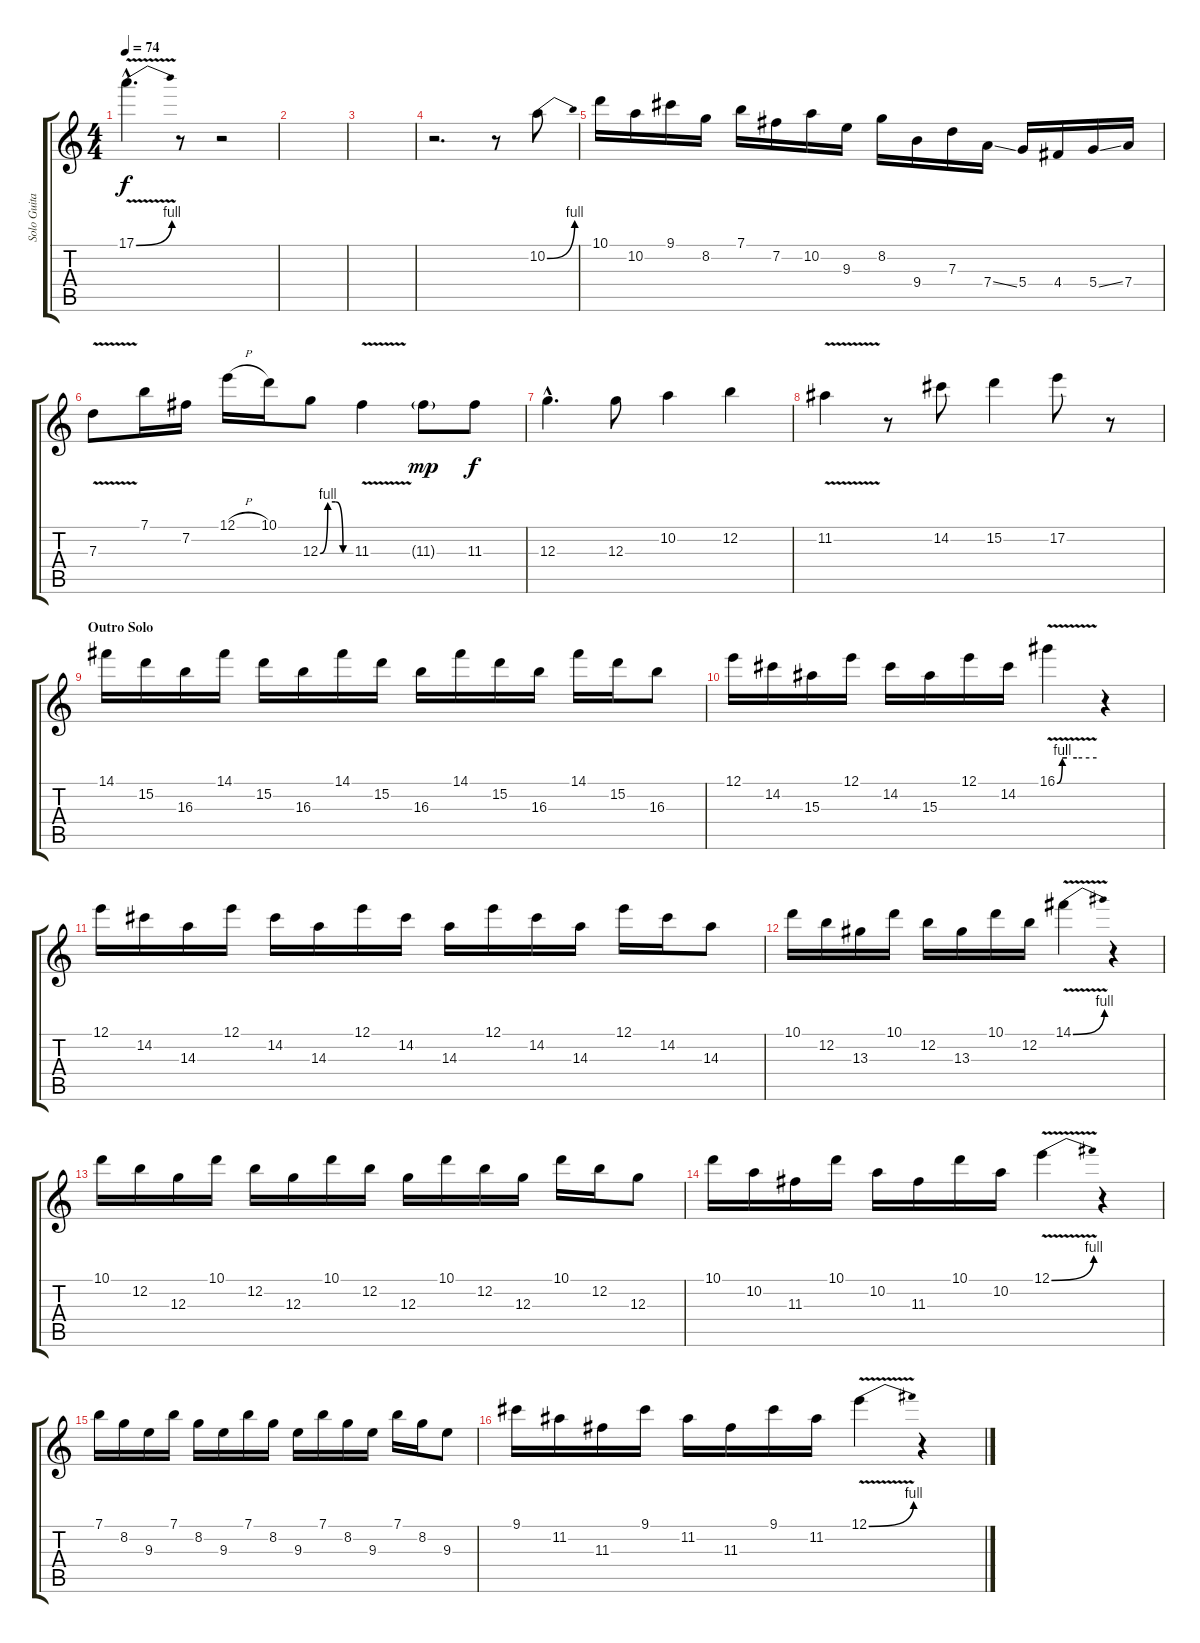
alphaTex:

\track ("Solo Guitar #1" "Solo Guita") {instrument distortionguitar}
\staff {score tabs}
\tuning (E4 B3 G3 D3 A2 E2) {hide}
\ts (4 4)
\tempo 74
\clef g2
\ks c
17.1{be (bend 0 0 60 4) v hac}.4{d dy f} r.8 r.2 |
|
|
r.2{d} r.8 10.2{be (bend 0 0 60 4)}.8 |
10.1.16 10.2.16 9.1.16 8.2.16 7.1.16 7.2.16 10.2.16 9.3.16 8.2.16 9.4.16 7.3.16 7.4{ss}.16 5.4.16 4.4.16 5.4{ss}.16 7.4.16 |
7.3{v}.8 7.1.16 7.2.16 12.1{h}.16 10.1.16 12.3{be (custom 0 0 15 4 30 4 45 0 60 0)}.8 11.3{v}.4 11.3{g}.8{dy mp} 11.3.8{dy f} |
12.3{hac}.4{d} 12.3.8 10.2.4 12.2.4 |
11.2{v}.4 r.8 14.2.8 15.2.4 17.2.8 r.8 |
\section ("" "Outro Solo")
14.1.16 15.2.16 16.3.16 14.1.16 15.2.16 16.3.16 14.1.16 15.2.16 16.3.16 14.1.16 15.2.16 16.3.16 14.1.16 15.2.16 16.3.8 |
12.1.16 14.2.16 15.3.16 12.1.16 14.2.16 15.3.16 12.1.16 14.2.16 16.1{be (custom 0 0 8 4 15 4 30 4 60 4) v}.4 r.4 |
12.1.16 14.2.16 14.3.16 12.1.16 14.2.16 14.3.16 12.1.16 14.2.16 14.3.16 12.1.16 14.2.16 14.3.16 12.1.16 14.2.16 14.3.8 |
10.1.16 12.2.16 13.3.16 10.1.16 12.2.16 13.3.16 10.1.16 12.2.16 14.1{be (bend 0 0 60 4) v}.4 r.4 |
10.1.16 12.2.16 12.3.16 10.1.16 12.2.16 12.3.16 10.1.16 12.2.16 12.3.16 10.1.16 12.2.16 12.3.16 10.1.16 12.2.16 12.3.8 |
10.1.16 10.2.16 11.3.16 10.1.16 10.2.16 11.3.16 10.1.16 10.2.16 12.1{be (bend 0 0 60 4) v}.4 r.4 |
7.1.16 8.2.16 9.3.16 7.1.16 8.2.16 9.3.16 7.1.16 8.2.16 9.3.16 7.1.16 8.2.16 9.3.16 7.1.16 8.2.16 9.3.8 |
9.1.16 11.2.16 11.3.16 9.1.16 11.2.16 11.3.16 9.1.16 11.2.16 12.1{be (bend 0 0 60 4) v}.4 r.4
